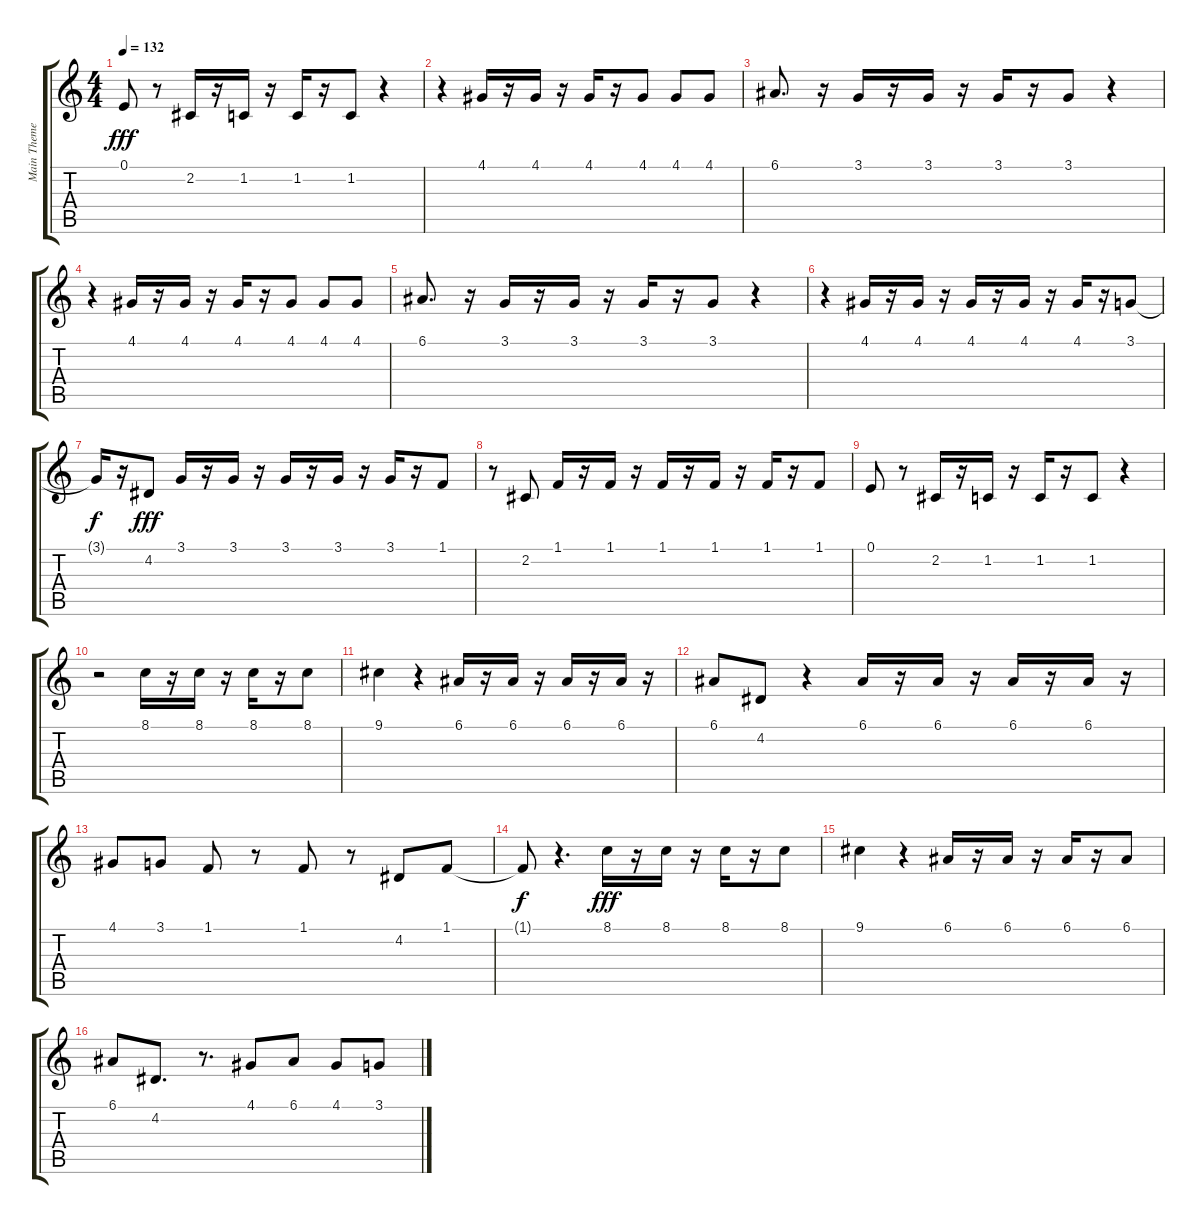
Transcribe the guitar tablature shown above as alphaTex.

\track ("Main Theme" "Main Theme") {instrument altosax}
\staff {score tabs}
\tuning (E4 B3 G3 D3 A2 E2) {hide}
\ts (4 4)
\tempo 132
\clef g2
\ks c
0.1.8{dy fff} r.8 2.2.16 r.16 1.2.16 r.16 1.2.16 r.16 1.2.8 r.4 |
r.4 4.1.16 r.16 4.1.16 r.16 4.1.16 r.16 4.1.8 4.1.8 4.1.8 |
6.1.8{d} r.16 3.1.16 r.16 3.1.16 r.16 3.1.16 r.16 3.1.8 r.4 |
r.4 4.1.16 r.16 4.1.16 r.16 4.1.16 r.16 4.1.8 4.1.8 4.1.8 |
6.1.8{d} r.16 3.1.16 r.16 3.1.16 r.16 3.1.16 r.16 3.1.8 r.4 |
r.4 4.1.16 r.16 4.1.16 r.16 4.1.16 r.16 4.1.16 r.16 4.1.16 r.16 3.1.8 |
3.1{t}.16{dy f} r.16 4.2.8{dy fff} 3.1.16 r.16 3.1.16 r.16 3.1.16 r.16 3.1.16 r.16 3.1.16 r.16 1.1.8 |
r.8 2.2.8 1.1.16 r.16 1.1.16 r.16 1.1.16 r.16 1.1.16 r.16 1.1.16 r.16 1.1.8 |
0.1.8 r.8 2.2.16 r.16 1.2.16 r.16 1.2.16 r.16 1.2.8 r.4 |
r.2 8.1.16 r.16 8.1.16 r.16 8.1.16 r.16 8.1.8 |
9.1.4 r.4 6.1.16 r.16 6.1.16 r.16 6.1.16 r.16 6.1.16 r.16 |
6.1.8 4.2.8 r.4 6.1.16 r.16 6.1.16 r.16 6.1.16 r.16 6.1.16 r.16 |
4.1.8 3.1.8 1.1.8 r.8 1.1.8 r.8 4.2.8 1.1.8 |
1.1{t}.8{dy f} r.4{d} 8.1.16{dy fff} r.16 8.1.16 r.16 8.1.16 r.16 8.1.8 |
9.1.4 r.4 6.1.16 r.16 6.1.16 r.16 6.1.16 r.16 6.1.8 |
6.1.8 4.2.8{d} r.8{d} 4.1.8 6.1.8 4.1.8 3.1.8
